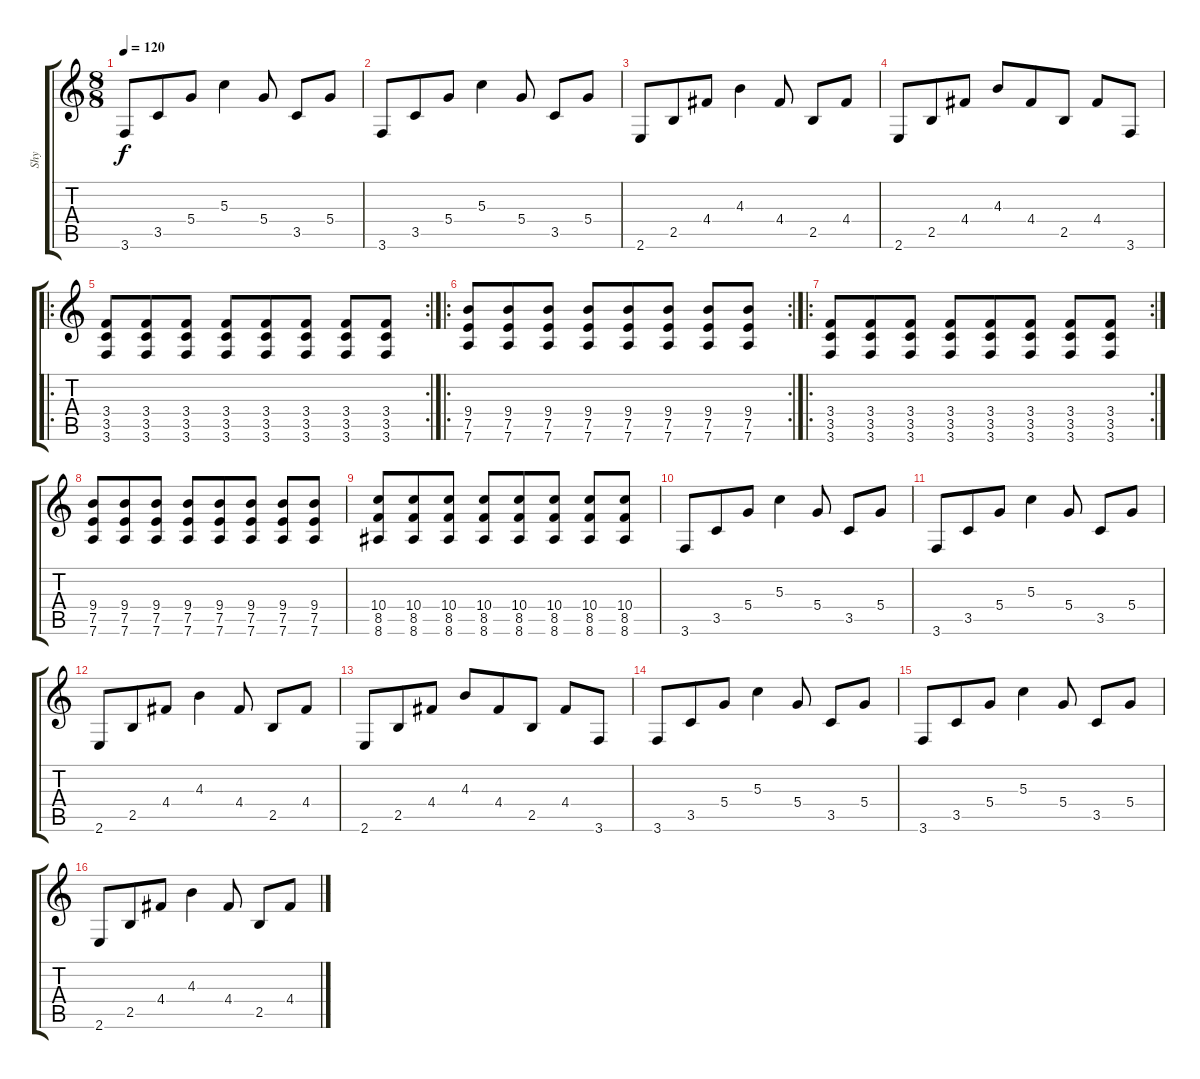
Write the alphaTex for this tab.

\track ("Shy" "Shy") {instrument acousticguitarnylon}
\staff {score tabs}
\tuning (E4 B3 G3 D3 A2 D2) {hide}
\ts (8 8)
\tempo 120
\clef g2
\ks c
3.6.8{dy f} 3.5.8 5.4.8 5.3.4 5.4.8 3.5.8 5.4.8 |
3.6.8 3.5.8 5.4.8 5.3.4 5.4.8 3.5.8 5.4.8 |
2.6.8 2.5.8 4.4.8 4.3.4 4.4.8 2.5.8 4.4.8 |
2.6.8 2.5.8 4.4.8 4.3.8 4.4.8 2.5.8 4.4.8 3.6.8 |
\ro
\rc 2
(3.4 3.5 3.6).8{instrument distortionguitar} (3.4 3.5 3.6).8 (3.4 3.5 3.6).8 (3.4 3.5 3.6).8 (3.4 3.5 3.6).8 (3.4 3.5 3.6).8 (3.4 3.5 3.6).8 (3.4 3.5 3.6).8 |
\ro
\rc 2
(9.4 7.5 7.6).8 (9.4 7.5 7.6).8 (9.4 7.5 7.6).8 (9.4 7.5 7.6).8 (9.4 7.5 7.6).8 (9.4 7.5 7.6).8 (9.4 7.5 7.6).8 (9.4 7.5 7.6).8 |
\ro
\rc 2
(3.4 3.5 3.6).8 (3.4 3.5 3.6).8 (3.4 3.5 3.6).8 (3.4 3.5 3.6).8 (3.4 3.5 3.6).8 (3.4 3.5 3.6).8 (3.4 3.5 3.6).8 (3.4 3.5 3.6).8 |
(9.4 7.5 7.6).8 (9.4 7.5 7.6).8 (9.4 7.5 7.6).8 (9.4 7.5 7.6).8 (9.4 7.5 7.6).8 (9.4 7.5 7.6).8 (9.4 7.5 7.6).8 (9.4 7.5 7.6).8 |
(10.4 8.5 8.6).8 (10.4 8.5 8.6).8 (10.4 8.5 8.6).8 (10.4 8.5 8.6).8 (10.4 8.5 8.6).8 (10.4 8.5 8.6).8 (10.4 8.5 8.6).8 (10.4 8.5 8.6).8 |
3.6.8{instrument acousticguitarnylon} 3.5.8 5.4.8 5.3.4 5.4.8 3.5.8 5.4.8 |
3.6.8 3.5.8 5.4.8 5.3.4 5.4.8 3.5.8 5.4.8 |
2.6.8 2.5.8 4.4.8 4.3.4 4.4.8 2.5.8 4.4.8 |
2.6.8 2.5.8 4.4.8 4.3.8 4.4.8 2.5.8 4.4.8 3.6.8 |
3.6.8 3.5.8 5.4.8 5.3.4 5.4.8 3.5.8 5.4.8 |
3.6.8 3.5.8 5.4.8 5.3.4 5.4.8 3.5.8 5.4.8 |
2.6.8 2.5.8 4.4.8 4.3.4 4.4.8 2.5.8 4.4.8
